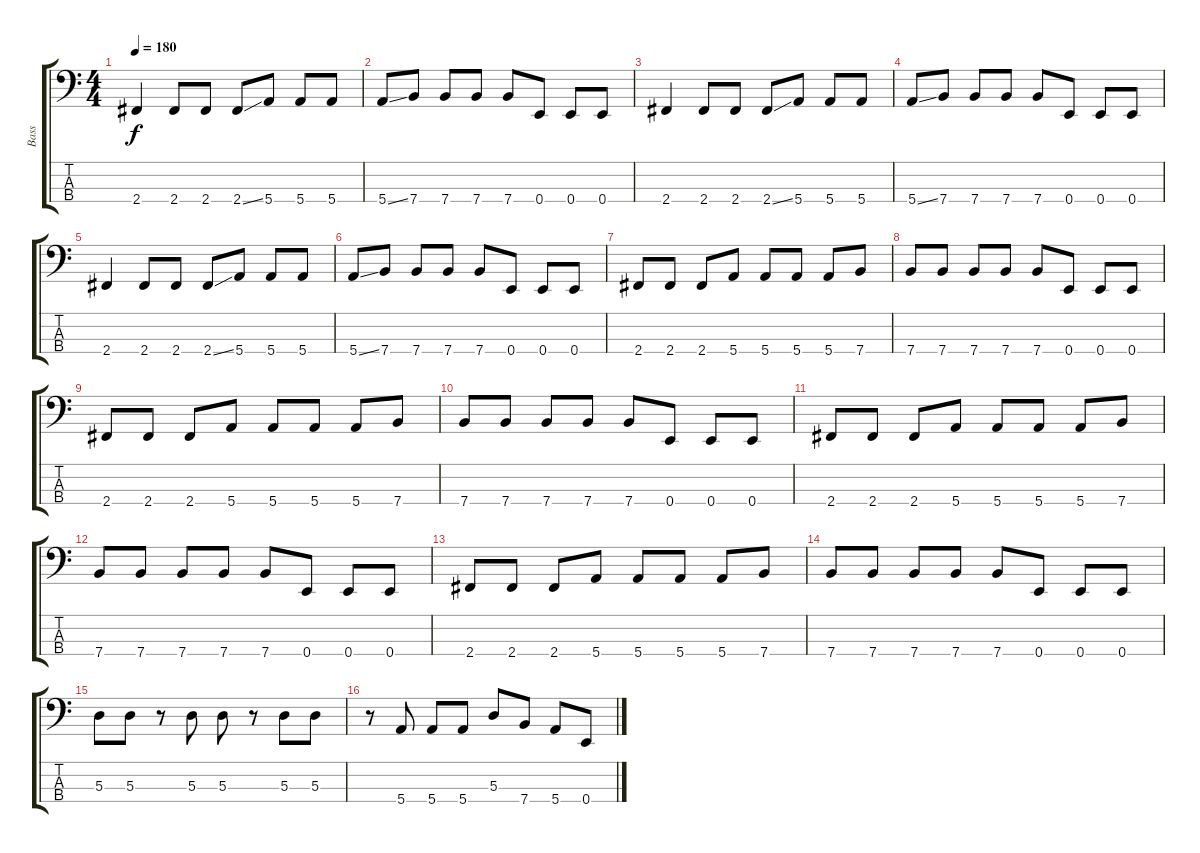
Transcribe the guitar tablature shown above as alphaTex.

\track ("Bass" "Bass") {instrument electricbasspick}
\staff {score tabs}
\tuning (G2 D2 A1 E1) {hide}
\ts (4 4)
\tempo 180
\clef f4
\ks c
2.4.4{dy f} 2.4.8 2.4.8 2.4{ss}.8 5.4.8 5.4.8 5.4.8 |
5.4{ss}.8 7.4.8 7.4.8 7.4.8 7.4.8 0.4.8 0.4.8 0.4.8 |
2.4.4 2.4.8 2.4.8 2.4{ss}.8 5.4.8 5.4.8 5.4.8 |
5.4{ss}.8 7.4.8 7.4.8 7.4.8 7.4.8 0.4.8 0.4.8 0.4.8 |
2.4.4 2.4.8 2.4.8 2.4{ss}.8 5.4.8 5.4.8 5.4.8 |
5.4{ss}.8 7.4.8 7.4.8 7.4.8 7.4.8 0.4.8 0.4.8 0.4.8 |
2.4.8 2.4.8 2.4.8 5.4.8 5.4.8 5.4.8 5.4.8 7.4.8 |
7.4.8 7.4.8 7.4.8 7.4.8 7.4.8 0.4.8 0.4.8 0.4.8 |
2.4.8 2.4.8 2.4.8 5.4.8 5.4.8 5.4.8 5.4.8 7.4.8 |
7.4.8 7.4.8 7.4.8 7.4.8 7.4.8 0.4.8 0.4.8 0.4.8 |
2.4.8 2.4.8 2.4.8 5.4.8 5.4.8 5.4.8 5.4.8 7.4.8 |
7.4.8 7.4.8 7.4.8 7.4.8 7.4.8 0.4.8 0.4.8 0.4.8 |
2.4.8 2.4.8 2.4.8 5.4.8 5.4.8 5.4.8 5.4.8 7.4.8 |
7.4.8 7.4.8 7.4.8 7.4.8 7.4.8 0.4.8 0.4.8 0.4.8 |
5.3.8 5.3.8 r.8 5.3.8 5.3.8 r.8 5.3.8 5.3.8 |
r.8 5.4.8 5.4.8 5.4.8 5.3.8 7.4.8 5.4.8 0.4.8
